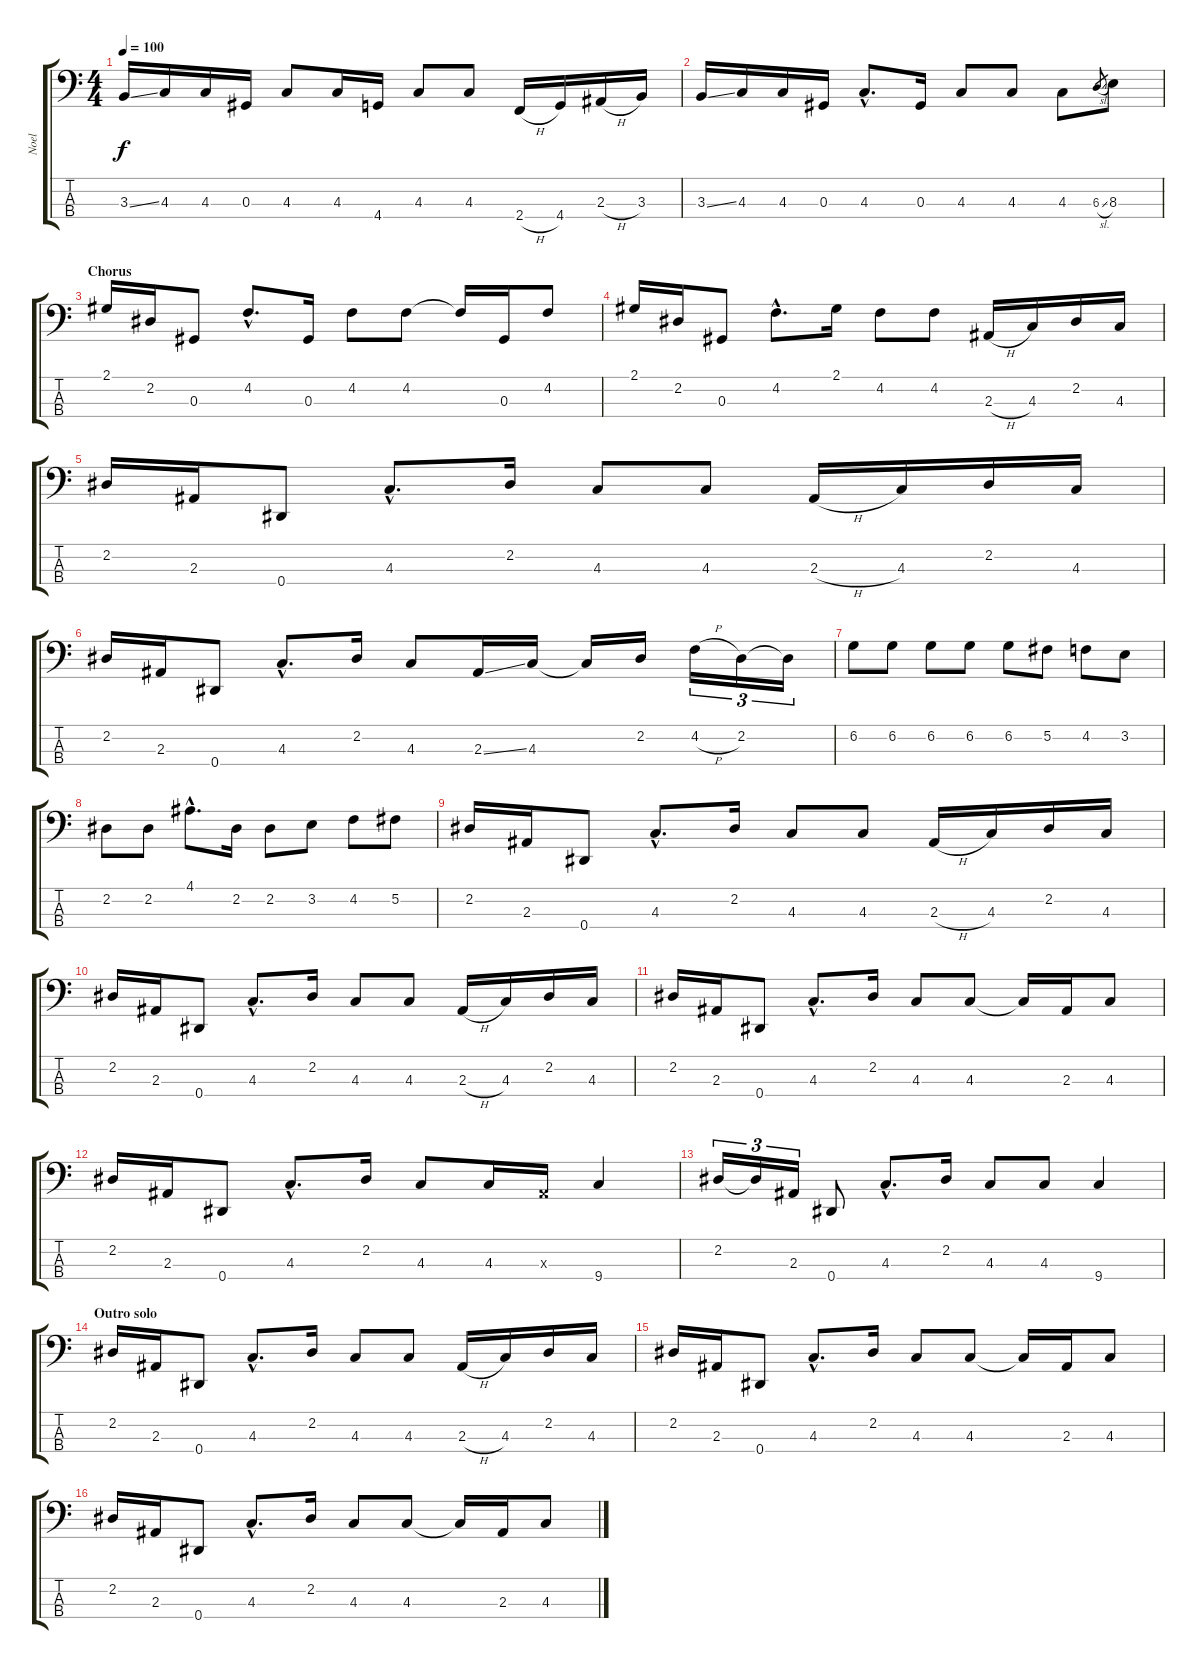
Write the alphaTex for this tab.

\track ("Noel" "Noel") {instrument electricbasspick}
\staff {score tabs}
\tuning (Gb2 Db2 Ab1 Eb1) {hide}
\ts (4 4)
\tempo 100
\clef f4
\ks c
3.3{ss}.16{dy f} 4.3.16 4.3.16 0.3.16 4.3.8 4.3.16 4.4.16 4.3.8 4.3.8 2.4{h}.16 4.4.16 2.3{h}.16 3.3.16 |
3.3{ss}.16 4.3.16 4.3.16 0.3.16 4.3{hac}.8{d} 0.3.16 4.3.8 4.3.8 4.3.8 6.3{sl}.8{gr} 8.3.8 |
\section ("" "Chorus")
2.1.16 2.2.16 0.3.8 4.2{hac}.8{d} 0.3.16 4.2.8 4.2.8 4.2{t}.16 0.3.16 4.2.8 |
2.1.16 2.2.16 0.3.8 4.2{hac}.8{d} 2.1.16 4.2.8 4.2.8 2.3{h}.16 4.3.16 2.2.16 4.3.16 |
2.2.16 2.3.16 0.4.8 4.3{hac}.8{d} 2.2.16 4.3.8 4.3.8 2.3{h}.16 4.3.16 2.2.16 4.3.16 |
2.2.16 2.3.16 0.4.8 4.3{hac}.8{d} 2.2.16 4.3.8 2.3{ss}.16 4.3.16 4.3{t}.16 2.2.16 4.2{h}.16{tu (3 2)} 2.2.16{tu (3 2)} 2.2{t}.16{tu (3 2)} |
6.2.8 6.2.8 6.2.8 6.2.8 6.2.8 5.2.8 4.2.8 3.2.8 |
2.2.8 2.2.8 4.1{hac}.8{d} 2.2.16 2.2.8 3.2.8 4.2.8 5.2.8 |
2.2.16 2.3.16 0.4.8 4.3{hac}.8{d} 2.2.16 4.3.8 4.3.8 2.3{h}.16 4.3.16 2.2.16 4.3.16 |
2.2.16 2.3.16 0.4.8 4.3{hac}.8{d} 2.2.16 4.3.8 4.3.8 2.3{h}.16 4.3.16 2.2.16 4.3.16 |
2.2.16 2.3.16 0.4.8 4.3{hac}.8{d} 2.2.16 4.3.8 4.3.8 4.3{t}.16 2.3.16 4.3.8 |
2.2.16 2.3.16 0.4.8 4.3{hac}.8{d} 2.2.16 4.3.8 4.3.16 2.3{x}.16 9.4.4 |
2.2.16{tu (3 2)} 2.2{t}.16{tu (3 2)} 2.3.16{tu (3 2)} 0.4.8 4.3{hac}.8{d} 2.2.16 4.3.8 4.3.8 9.4.4 |
\section ("" "Outro solo")
2.2.16 2.3.16 0.4.8 4.3{hac}.8{d} 2.2.16 4.3.8 4.3.8 2.3{h}.16 4.3.16 2.2.16 4.3.16 |
2.2.16 2.3.16 0.4.8 4.3{hac}.8{d} 2.2.16 4.3.8 4.3.8 4.3{t}.16 2.3.16 4.3.8 |
2.2.16 2.3.16 0.4.8 4.3{hac}.8{d} 2.2.16 4.3.8 4.3.8 4.3{t}.16 2.3.16 4.3.8
